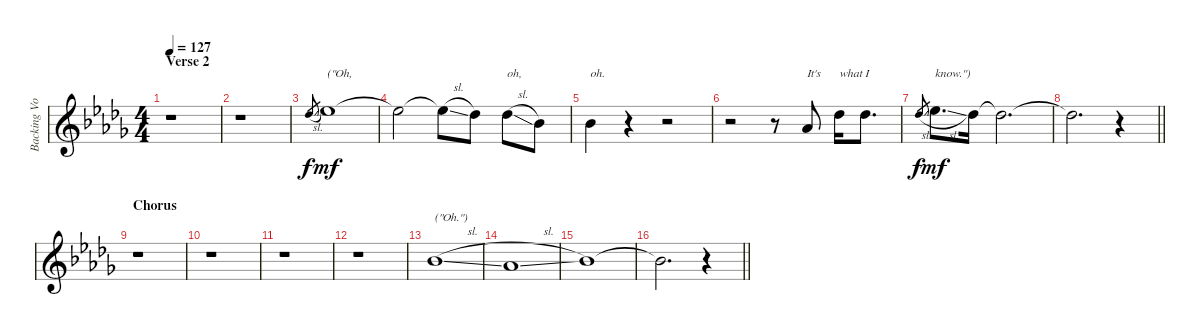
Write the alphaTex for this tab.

\track ("Backing Vocals 2" "Backing Vo") {instrument lead6voice}
\staff {score}
\tuning (E4 B3 G3 D3 A2 E2) {hide}
\ts (4 4)
\section ("" "Verse 2")
\tempo 127
\clef g2
\ks bbminor
r.1{dy mf} |
r.1 |
9.1{sl}.8{gr dy f} 11.1.1{txt "(\"Oh," dy mf} |
11.1{t}.2 11.1{sl t}.8 9.1.8 9.1{sl}.8{txt "oh,"} 6.1.8 |
6.1.4{txt "oh."} r.4 r.2 |
r.2 r.8 9.2.8{txt "It's"} 9.1.16{txt "what"} 9.1.8{d txt "I"} |
9.1{sl}.8{gr dy f} 11.1{sl}.8{d txt "know.\")" dy mf} 9.1.16 9.1{t}.2{d} |
\barLineRight lightlight
9.1{t}.2{d} r.4 |
\section ("" "Chorus")
r.1 |
r.1 |
r.1 |
r.1 |
6.1{sl}.1{txt "(\"Oh.\")"} |
4.1{sl}.1 |
6.1.1 |
\barLineRight lightlight
6.1{t}.2{d} r.4
